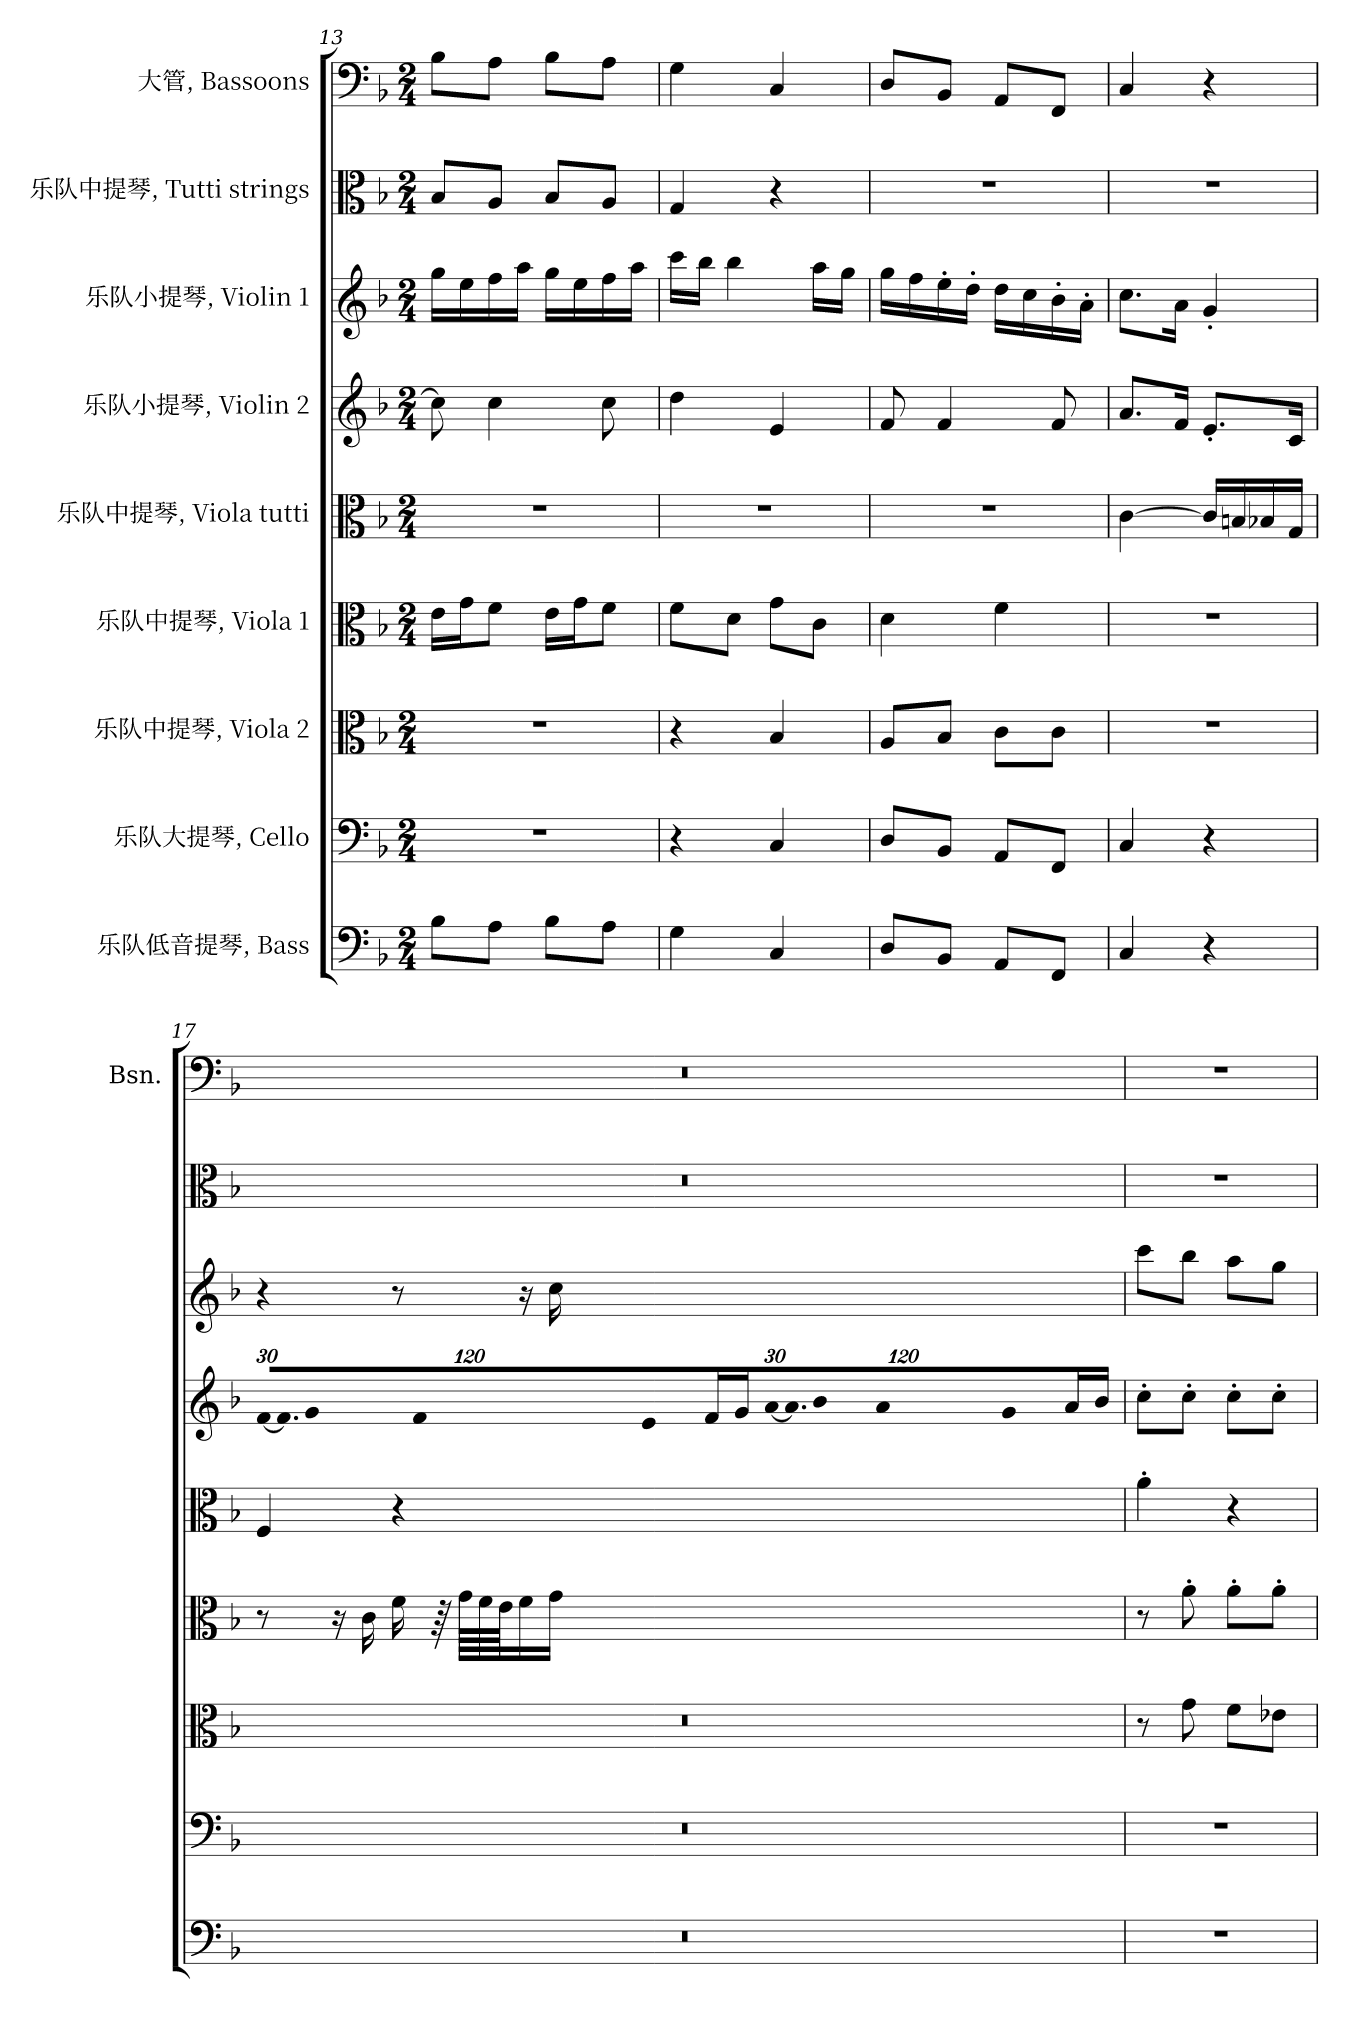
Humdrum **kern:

**kern	**kern	**kern	**kern	**kern	**kern	**kern	**kern	**kern
*part9	*part8	*part7	*part6	*part5	*part4	*part3	*part2	*part1
*staff9	*staff8	*staff7	*staff6	*staff5	*staff4	*staff3	*staff2	*staff1
*I"乐队低音提琴, Bass	*I"乐队大提琴, Cello	*I"乐队中提琴, Viola 2	*I"乐队中提琴, Viola 1	*I"乐队中提琴, Viola tutti	*I"乐队小提琴, Violin 2	*I"乐队小提琴, Violin 1	*I"乐队中提琴, Tutti strings	*I"大管, Bassoons
*	*	*	*	*	*	*	*	*I'Bsn.
*clefF4	*clefF4	*clefC3	*clefC3	*clefC3	*clefG2	*clefG2	*clefC3	*clefF4
*ITrd7c12	*	*	*	*	*	*	*	*
*k[b-]	*k[b-]	*k[b-]	*k[b-]	*k[b-]	*k[b-]	*k[b-]	*k[b-]	*k[b-]
*M2/4	*M2/4	*M2/4	*M2/4	*M2/4	*M2/4	*M2/4	*M2/4	*M2/4
*MM49	*MM49	*MM49	*MM49	*MM49	*MM49	*MM49	*MM49	*MM49
=13	=13	=13	=13	=13	=13	=13	=13	=13
8BB-\L	2r	2r	16e\LL	2r	8cc\]	16gg\LL	8B-/L	8B-\L
.	.	.	16g\J	.	.	16ee\	.	.
*	*	*	*	*	*	*	*	*MM50
8AA\J	.	.	8f\J	.	4cc\	16ff\	8A/J	8A\J
.	.	.	.	.	.	16aa\JJ	.	.
8BB-\L	.	.	16e\LL	.	.	16gg\LL	8B-/L	8B-\L
.	.	.	16g\J	.	.	16ee\	.	.
*	*	*	*	*	*	*	*	*MM48
8AA\J	.	.	8f\J	.	8cc\	16ff\	8A/J	8A\J
.	.	.	.	.	.	16aa\JJ	.	.
=14	=14	=14	=14	=14	=14	=14	=14	=14
*	*	*	*	*	*	*	*	*MM43
4GG\	4r	4r	8f\L	2r	4dd\	16ccc\LL	4G/	4G\
.	.	.	.	.	.	16bb-\JJ	.	.
.	.	.	8d\J	.	.	4bb-\	.	.
*	*	*	*	*	*	*	*	*MM47
4CC/	4C/	4B-/	8g\L	.	4e/	.	4r	4C/
.	.	.	8c\J	.	.	16aa\LL	.	.
.	.	.	.	.	.	16gg\JJ	.	.
=15	=15	=15	=15	=15	=15	=15	=15	=15
*	*	*	*	*	*	*	*	*MM49
8DD/L	8D/L	8A/L	4d\	2r	8f/	16gg\LL	2r	8D/L
.	.	.	.	.	.	16ff\	.	.
8BBB-/J	8BB-/J	8B-/J	.	.	4f/	16ee'\	.	8BB-/J
.	.	.	.	.	.	16dd'\JJ	.	.
8AAA/L	8AA/L	8c\L	4f\	.	.	16dd\LL	.	8AA/L
.	.	.	.	.	.	16cc\	.	.
8FFF/J	8FF/J	8c\J	.	.	8f/	16b-'\	.	8FF/J
.	.	.	.	.	.	16a'\JJ	.	.
=16	=16	=16	=16	=16	=16	=16	=16	=16
*	*	*	*	*	*	*	*	*MM49
4CC/	4C/	2r	2r	[4c\	8.a/L	8.cc\L	2r	4C/
.	.	.	.	.	16f/Jk	16a\Jk	.	.
*	*	*	*	*	*	*	*	*MM43
4r	4r	.	.	16c/LL]	8.e'/L	4g'/	.	4r
.	.	.	.	16Bn/	.	.	.	.
.	.	.	.	16B-X/	.	.	.	.
.	.	.	.	16G/JJ	16c/Jk	.	.	.
!!LO:PB:g=z
=17	=17	=17	=17	=17	=17	=17	=17	=17
*	*	*	*	*	*Xbrackettup	*	*	*
*	*	*	*	*	*	*	*	*MM47
!	!	!	!	!	!LO:N:vis=256%9	!	!	!
2r	2r	2r	8r	4F/	[960%17f/KLLL	4r	2r	2r
!	!	!	!	!	!LO:N:vis=32.	!	!	!
.	.	.	.	.	1920%103f/]	.	.	.
!	!	!	!	!	!LO:N:vis=256%9	!	!	!
.	.	.	.	.	960%17g/L	.	.	.
!	!	!	!	!	!LO:N:vis=256%9	!	!	!
.	.	.	.	.	960%17f/	.	.	.
.	.	.	.	.	1920ryy	.	.	.
!	!	!	!	!	!LO:N:vis=256%9	!	!	!
.	.	.	.	.	960%17e/JJ	.	.	.
.	.	.	16r	.	16f/	.	.	.
.	.	.	16c\	.	16g/	.	.	.
!	!	!	!	!	!LO:N:vis=256%9	!	!	!
.	.	.	16f\	4r	[960%17a/KL	8r	.	.
!	!	!	!	!	!LO:N:vis=32.	!	!	!
.	.	.	.	.	1920%103a/]	.	.	.
.	.	.	64r	.	.	.	.	.
!	!	!	!	!	!LO:N:vis=256%9	!	!	!
.	.	.	.	.	960%17b-/L	.	.	.
.	.	.	64g\LLLL	.	.	.	.	.
!	!	!	!	!	!LO:N:vis=256%9	!	!	!
.	.	.	.	.	960%17a/	.	.	.
.	.	.	64f\	.	.	.	.	.
.	.	.	.	.	1920ryy	.	.	.
!	!	!	!	!	!LO:N:vis=256%9	!	!	!
.	.	.	.	.	960%17g/JJ	.	.	.
.	.	.	64e\JJ	.	.	.	.	.
.	.	.	16f\	.	16a/	16r	.	.
.	.	.	16g\JJ	.	16b-/JJ	16cc\	.	.
=18	=18	=18	=18	=18	=18	=18	=18	=18
*	*	*	*	*	*	*	*	*MM47
2r	2r	8r	8r	4a'\	8cc'\L	8ccc\L	2r	2r
.	.	8g\	8a'\	.	8cc'\J	8bb-\J	.	.
.	.	8f\L	8a'\L	4r	8cc'\L	8aa\L	.	.
.	.	8e-X\J	8a'\J	.	8cc'\J	8gg\J	.	.
=	=	=	=	=	=	=	=	=
*-	*-	*-	*-	*-	*-	*-	*-	*-
